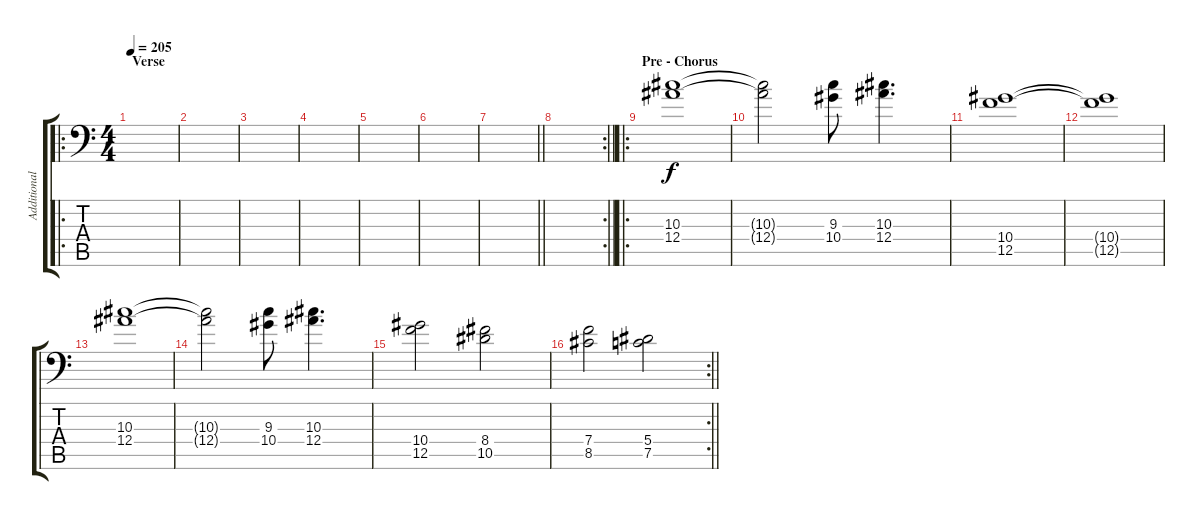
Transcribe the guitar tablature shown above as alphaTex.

\track ("Additional Guitar" "Additional") {instrument overdrivenguitar}
\staff {score tabs}
\tuning (C4 G3 Eb3 Bb2 F2 Bb1) {hide}
\ro
\ts (4 4)
\section ("" "Verse")
\tempo 205
\clef f4
\ks c
|
|
|
|
|
|
\barLineRight lightlight
|
\rc 2
\barLineRight lightlight
|
\ro
\section ("" "Pre - Chorus")
(10.3 12.4).1{volume 13} |
(10.3{t} 12.4{t}).2 (9.3 10.4).8 (10.3 12.4).4{d} |
(10.4 12.5).1 |
(10.4{t} 12.5{t}).1 |
(10.3 12.4).1 |
(10.3{t} 12.4{t}).2 (9.3 10.4).8 (10.3 12.4).4{d} |
(10.4 12.5).2 (8.4 10.5).2 |
\rc 2
\barLineRight lightlight
(7.4 8.5).2 (5.4 7.5).2
